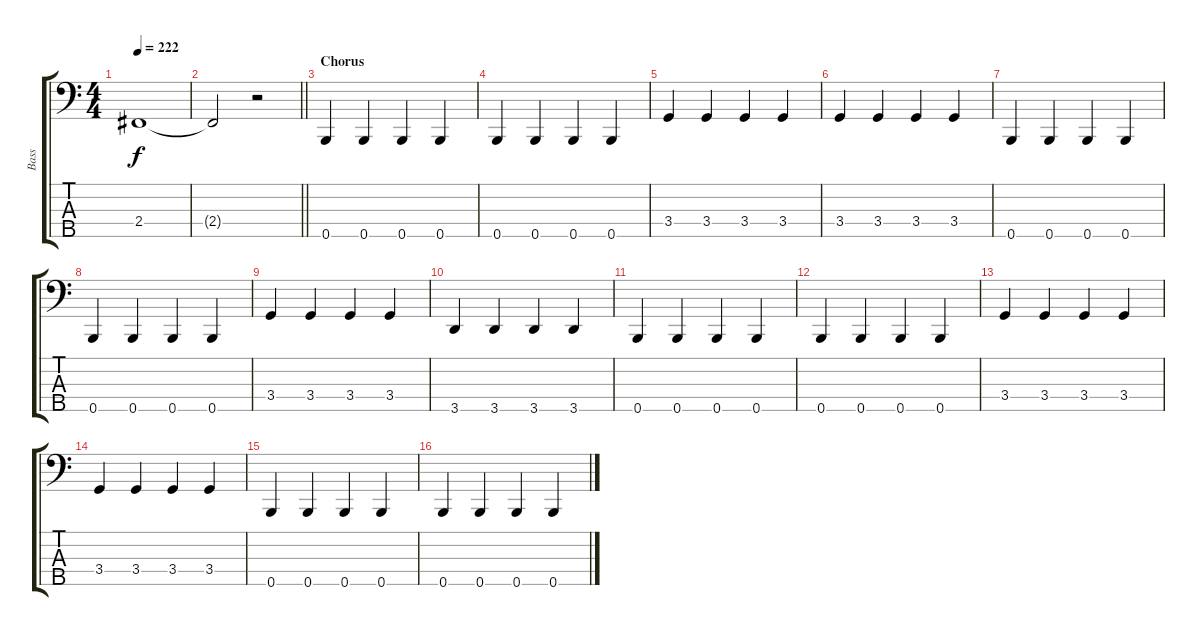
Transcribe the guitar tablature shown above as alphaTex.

\track ("Bass" "Bass") {instrument electricbasspick}
\staff {score tabs}
\tuning (G2 D2 A1 E1 B0) {hide}
\ts (4 4)
\tempo 222
\clef f4
\ks c
2.4.1{dy f} |
\barLineRight lightlight
2.4{t}.2 r.2 |
\section ("" "Chorus")
0.5.4 0.5.4 0.5.4 0.5.4 |
0.5.4 0.5.4 0.5.4 0.5.4 |
3.4.4 3.4.4 3.4.4 3.4.4 |
3.4.4 3.4.4 3.4.4 3.4.4 |
0.5.4 0.5.4 0.5.4 0.5.4 |
0.5.4 0.5.4 0.5.4 0.5.4 |
3.4.4 3.4.4 3.4.4 3.4.4 |
3.5.4 3.5.4 3.5.4 3.5.4 |
0.5.4 0.5.4 0.5.4 0.5.4 |
0.5.4 0.5.4 0.5.4 0.5.4 |
3.4.4 3.4.4 3.4.4 3.4.4 |
3.4.4 3.4.4 3.4.4 3.4.4 |
0.5.4 0.5.4 0.5.4 0.5.4 |
0.5.4 0.5.4 0.5.4 0.5.4
